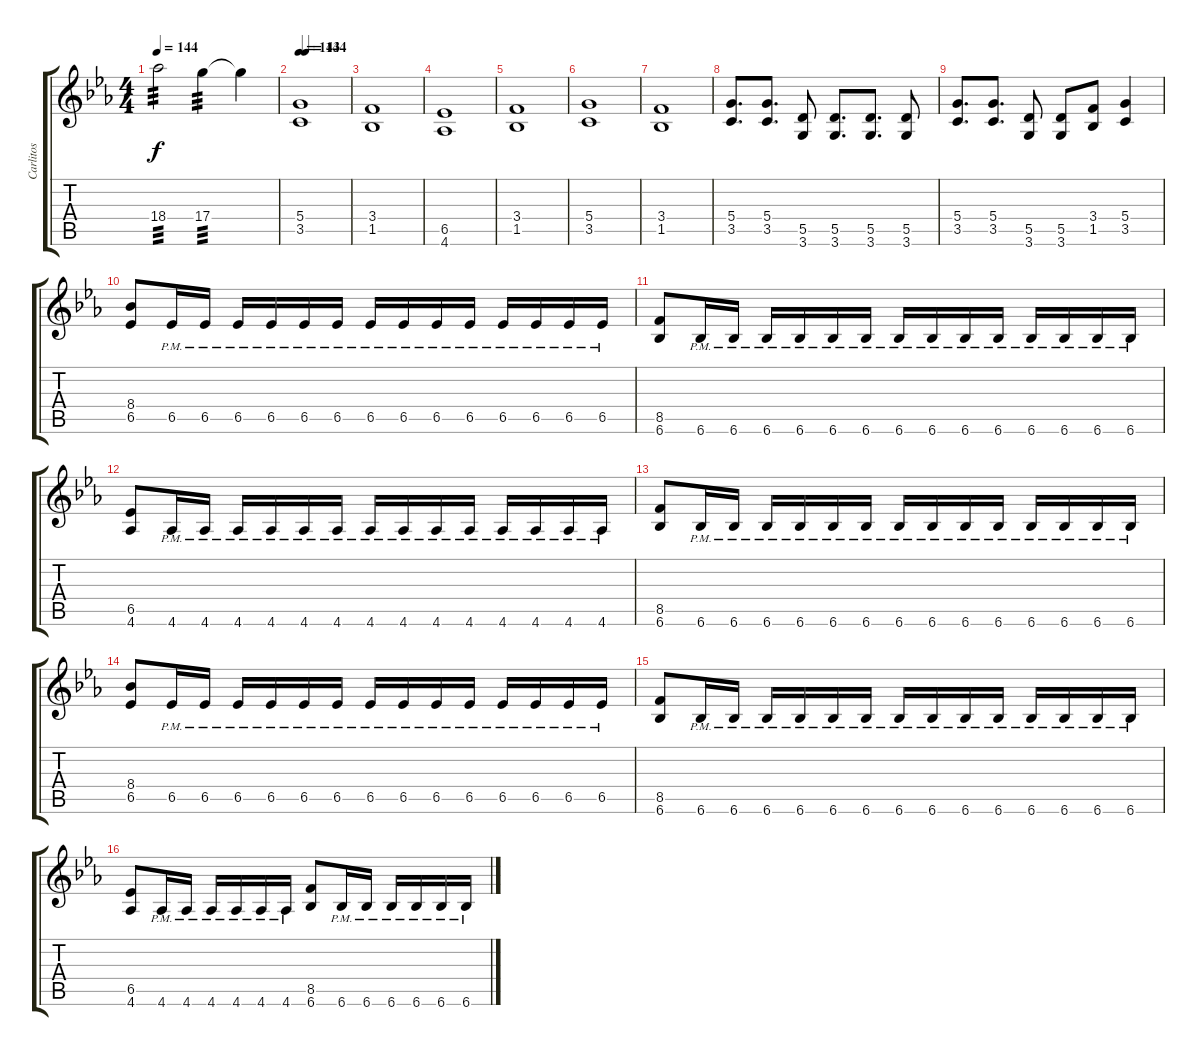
\track ("Carlitos" "Carlitos") {instrument distortionguitar}
\staff {score tabs}
\tuning (E4 B3 G3 D3 A2 E2) {hide}
\ts (4 4)
\tempo 144
\clef g2
\ks eb
18.4.2{tp 3 dy f} 17.4.4{tp 3} 17.4{t}.4 |
\tempo 143
\tempo (144 0.125)
(5.4 3.5).1 |
(3.4 1.5).1 |
(6.5 4.6).1 |
(3.4 1.5).1 |
(5.4 3.5).1 |
(3.4 1.5).1 |
(5.4 3.5).8{d} (5.4 3.5).8{d} (5.5 3.6).8 (5.5 3.6).8{d} (5.5 3.6).8{d} (5.5 3.6).8 |
(5.4 3.5).8{d} (5.4 3.5).8{d} (5.5 3.6).8 (5.5 3.6).8 (3.4 1.5).8 (5.4 3.5).4 |
(8.4 6.5).8 6.5{pm}.16 6.5{pm}.16 6.5{pm}.16 6.5{pm}.16 6.5{pm}.16 6.5{pm}.16 6.5{pm}.16 6.5{pm}.16 6.5{pm}.16 6.5{pm}.16 6.5{pm}.16 6.5{pm}.16 6.5{pm}.16 6.5{pm}.16 |
(8.5 6.6).8 6.6{pm}.16 6.6{pm}.16 6.6{pm}.16 6.6{pm}.16 6.6{pm}.16 6.6{pm}.16 6.6{pm}.16 6.6{pm}.16 6.6{pm}.16 6.6{pm}.16 6.6{pm}.16 6.6{pm}.16 6.6{pm}.16 6.6{pm}.16 |
(6.5 4.6).8 4.6{pm}.16 4.6{pm}.16 4.6{pm}.16 4.6{pm}.16 4.6{pm}.16 4.6{pm}.16 4.6{pm}.16 4.6{pm}.16 4.6{pm}.16 4.6{pm}.16 4.6{pm}.16 4.6{pm}.16 4.6{pm}.16 4.6{pm}.16 |
(8.5 6.6).8 6.6{pm}.16 6.6{pm}.16 6.6{pm}.16 6.6{pm}.16 6.6{pm}.16 6.6{pm}.16 6.6{pm}.16 6.6{pm}.16 6.6{pm}.16 6.6{pm}.16 6.6{pm}.16 6.6{pm}.16 6.6{pm}.16 6.6{pm}.16 |
(8.4 6.5).8 6.5{pm}.16 6.5{pm}.16 6.5{pm}.16 6.5{pm}.16 6.5{pm}.16 6.5{pm}.16 6.5{pm}.16 6.5{pm}.16 6.5{pm}.16 6.5{pm}.16 6.5{pm}.16 6.5{pm}.16 6.5{pm}.16 6.5{pm}.16 |
(8.5 6.6).8 6.6{pm}.16 6.6{pm}.16 6.6{pm}.16 6.6{pm}.16 6.6{pm}.16 6.6{pm}.16 6.6{pm}.16 6.6{pm}.16 6.6{pm}.16 6.6{pm}.16 6.6{pm}.16 6.6{pm}.16 6.6{pm}.16 6.6{pm}.16 |
(6.5 4.6).8 4.6{pm}.16 4.6{pm}.16 4.6{pm}.16 4.6{pm}.16 4.6{pm}.16 4.6{pm}.16 (8.5 6.6).8 6.6{pm}.16 6.6{pm}.16 6.6{pm}.16 6.6{pm}.16 6.6{pm}.16 6.6{pm}.16
